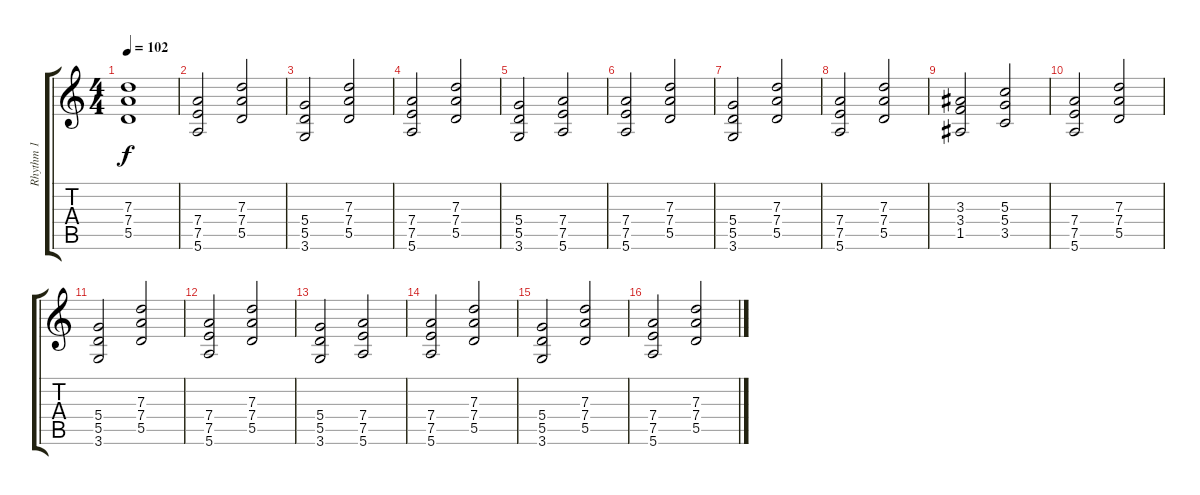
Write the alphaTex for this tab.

\track ("Rhythm 1" "Rhythm 1") {instrument distortionguitar}
\staff {score tabs}
\tuning (E4 B3 G3 D3 A2 E2) {hide}
\ts (4 4)
\tempo 102
\clef g2
\ks c
(7.3 7.4 5.5).1{dy f} |
(7.4 7.5 5.6).2 (7.3 7.4 5.5).2 |
(5.4 5.5 3.6).2 (7.3 7.4 5.5).2 |
(7.4 7.5 5.6).2 (7.3 7.4 5.5).2 |
(5.4 5.5 3.6).2 (7.4 7.5 5.6).2 |
(7.4 7.5 5.6).2 (7.3 7.4 5.5).2 |
(5.4 5.5 3.6).2 (7.3 7.4 5.5).2 |
(7.4 7.5 5.6).2 (7.3 7.4 5.5).2 |
(3.3 3.4 1.5).2 (5.3 5.4 3.5).2 |
(7.4 7.5 5.6).2 (7.3 7.4 5.5).2 |
(5.4 5.5 3.6).2 (7.3 7.4 5.5).2 |
(7.4 7.5 5.6).2 (7.3 7.4 5.5).2 |
(5.4 5.5 3.6).2 (7.4 7.5 5.6).2 |
(7.4 7.5 5.6).2 (7.3 7.4 5.5).2 |
(5.4 5.5 3.6).2 (7.3 7.4 5.5).2 |
(7.4 7.5 5.6).2 (7.3 7.4 5.5).2
